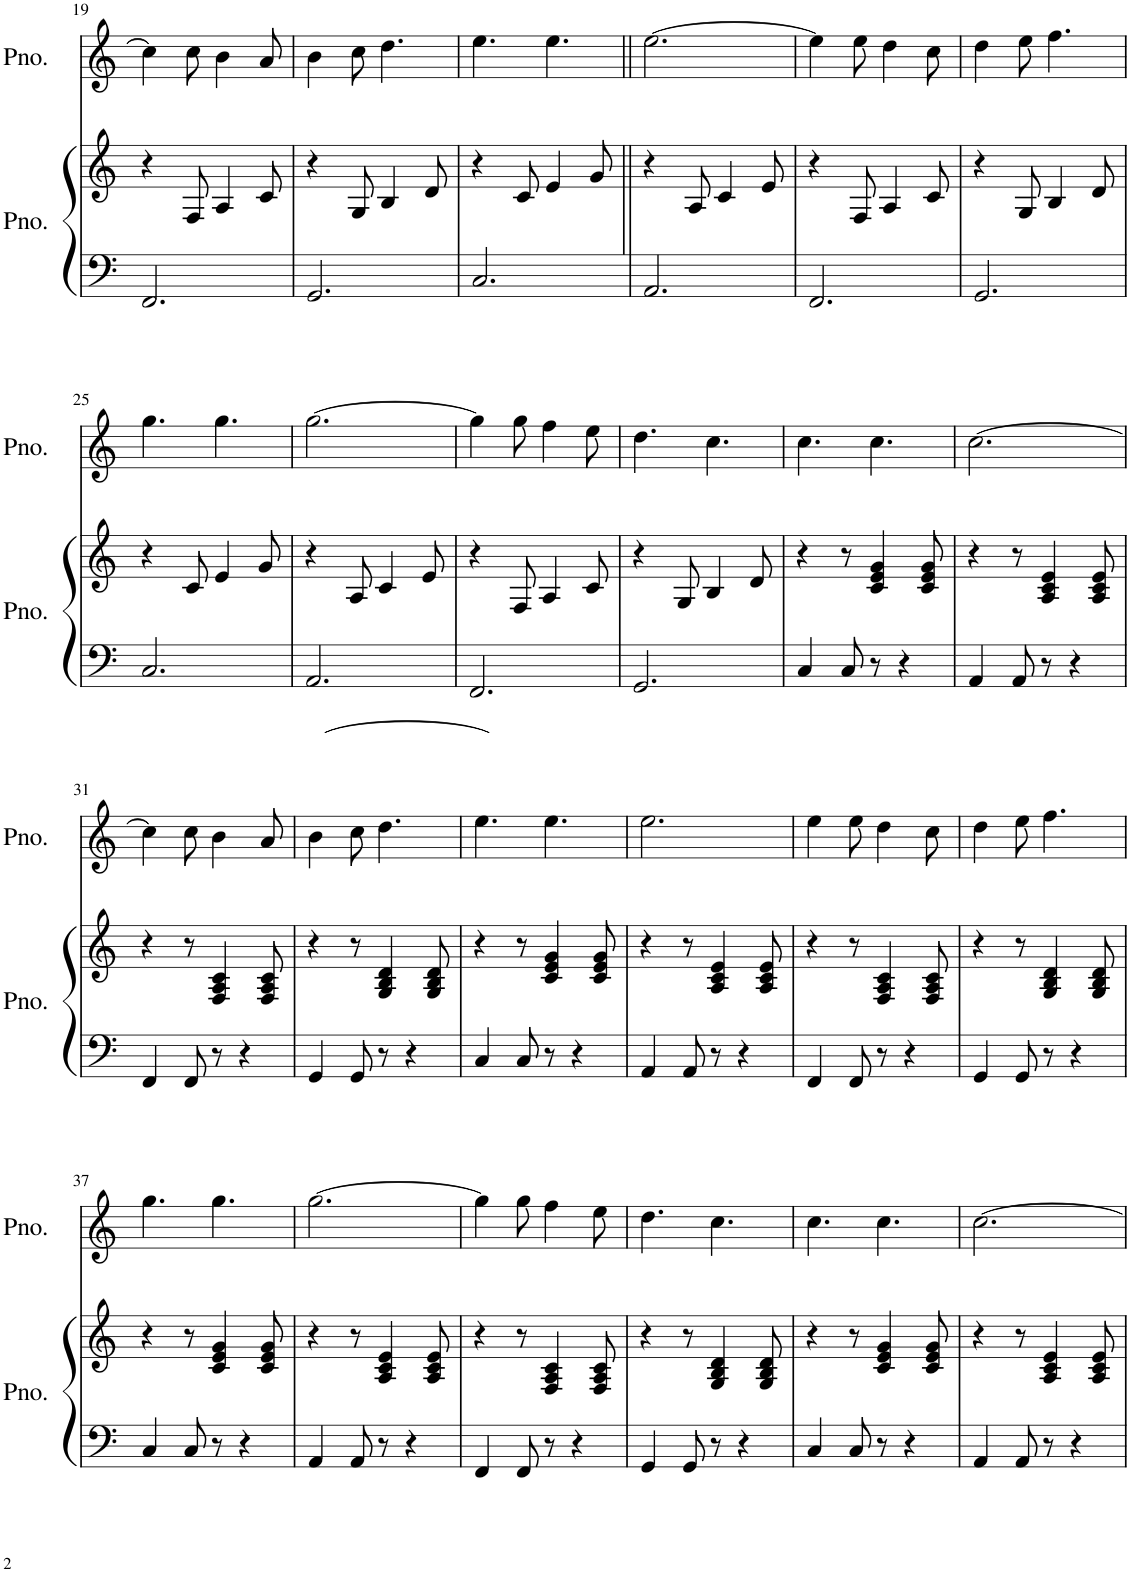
**kern	**kern	**kern
*part2	*part2	*part1
*staff3	*staff2	*staff1
*I"Piano	*	*I"Piano
*I'Pno.	*	*I'Pno.
!!LO:PB:g=z
*clefF4	*clefG2	*clefG2
*k[]	*k[]	*k[]
*M6/8	*M6/8	*M6/8
=19	=19	=19
2.FF/	4r	4cc\]
.	8F/	8cc\
.	4A/	4b\
.	8c/	8a/
=20	=20	=20
2.GG/	4r	4b\
.	8G/	8cc\
.	4B/	4.dd\
.	8d/	.
=21	=21	=21
2.C/	4r	4.ee\
.	8c/	.
.	4e/	4.ee\
.	8g/	.
=22||	=22||	=22||
2.AA/	4r	[2.ee\
.	8A/	.
.	4c/	.
.	8e/	.
=23	=23	=23
2.FF/	4r	4ee\]
.	8F/	8ee\
.	4A/	4dd\
.	8c/	8cc\
=24	=24	=24
2.GG/	4r	4dd\
.	8G/	8ee\
.	4B/	4.ff\
.	8d/	.
!!LO:LB:g=z
=25	=25	=25
2.C/	4r	4.gg\
.	8c/	.
.	4e/	4.gg\
.	8g/	.
=26	=26	=26
2.AA/	4r	[2.gg\
.	8A/	.
.	4c/	.
.	8e/	.
=27	=27	=27
2.FF/	4r	4gg\]
.	8F/	8gg\
.	4A/	4ff\
.	8c/	8ee\
=28	=28	=28
2.GG/	4r	4.dd\
.	8G/	.
.	4B/	4.cc\
.	8d/	.
=29	=29	=29
4C/	4r	4.cc\
8C/	8r	.
8r	4c/ 4e/ 4g/	4.cc\
4r	.	.
.	8c/ 8e/ 8g/	.
=30	=30	=30
4AA/	4r	[2.cc\
8AA/	8r	.
8r	4A/ 4c/ 4e/	.
4r	.	.
.	8A/ 8c/ 8e/	.
!!LO:LB:g=z
=31	=31	=31
4FF/	4r	4cc\]
8FF/	8r	8cc\
8r	4F/ 4A/ 4c/	4b\
4r	.	.
.	8F/ 8A/ 8c/	8a/
=32	=32	=32
4GG/	4r	4b\
8GG/	8r	8cc\
8r	4G/ 4B/ 4d/	4.dd\
4r	.	.
.	8G/ 8B/ 8d/	.
=33	=33	=33
4C/	4r	4.ee\
8C/	8r	.
8r	4c/ 4e/ 4g/	4.ee\
4r	.	.
.	8c/ 8e/ 8g/	.
=34	=34	=34
4AA/	4r	[2.ee\
8AA/	8r	.
8r	4A/ 4c/ 4e/	.
4r	.	.
.	8A/ 8c/ 8e/	.
=35	=35	=35
4FF/	4r	4ee\]
8FF/	8r	8ee\
8r	4F/ 4A/ 4c/	4dd\
4r	.	.
.	8F/ 8A/ 8c/	8cc\
=36	=36	=36
4GG/	4r	4dd\
8GG/	8r	8ee\
8r	4G/ 4B/ 4d/	4.ff\
4r	.	.
.	8G/ 8B/ 8d/	.
!!LO:LB:g=z
=37	=37	=37
4C/	4r	4.gg\
8C/	8r	.
8r	4c/ 4e/ 4g/	4.gg\
4r	.	.
.	8c/ 8e/ 8g/	.
=38	=38	=38
4AA/	4r	[2.gg\
8AA/	8r	.
8r	4A/ 4c/ 4e/	.
4r	.	.
.	8A/ 8c/ 8e/	.
=39	=39	=39
4FF/	4r	4gg\]
8FF/	8r	8gg\
8r	4F/ 4A/ 4c/	4ff\
4r	.	.
.	8F/ 8A/ 8c/	8ee\
=40	=40	=40
4GG/	4r	4.dd\
8GG/	8r	.
8r	4G/ 4B/ 4d/	4.cc\
4r	.	.
.	8G/ 8B/ 8d/	.
=41	=41	=41
4C/	4r	4.cc\
8C/	8r	.
8r	4c/ 4e/ 4g/	4.cc\
4r	.	.
.	8c/ 8e/ 8g/	.
=42	=42	=42
4AA/	4r	[2.cc\
8AA/	8r	.
8r	4A/ 4c/ 4e/	.
4r	.	.
.	8A/ 8c/ 8e/	.
=	=	=
*-	*-	*-
